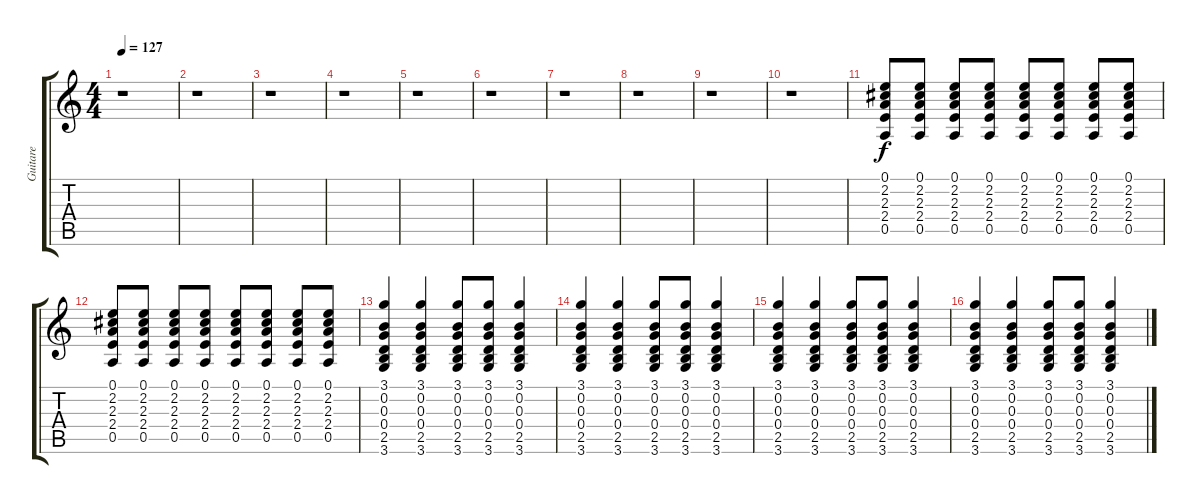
\track ("Guitare" "Guitare") {instrument acousticguitarsteel}
\staff {score tabs}
\tuning (E4 B3 G3 D3 A2 E2) {hide}
\ts (4 4)
\tempo 127
\clef g2
\ks c
r.1{dy f instrument acousticguitarsteel} |
r.1 |
r.1 |
r.1 |
r.1 |
r.1 |
r.1 |
r.1 |
r.1 |
r.1 |
(0.1 2.2 2.3 2.4 0.5).8 (0.1 2.2 2.3 2.4 0.5).8 (0.1 2.2 2.3 2.4 0.5).8 (0.1 2.2 2.3 2.4 0.5).8 (0.1 2.2 2.3 2.4 0.5).8 (0.1 2.2 2.3 2.4 0.5).8 (0.1 2.2 2.3 2.4 0.5).8 (0.1 2.2 2.3 2.4 0.5).8 |
(0.1 2.2 2.3 2.4 0.5).8 (0.1 2.2 2.3 2.4 0.5).8 (0.1 2.2 2.3 2.4 0.5).8 (0.1 2.2 2.3 2.4 0.5).8 (0.1 2.2 2.3 2.4 0.5).8 (0.1 2.2 2.3 2.4 0.5).8 (0.1 2.2 2.3 2.4 0.5).8 (0.1 2.2 2.3 2.4 0.5).8 |
(3.1 0.2 0.3 0.4 2.5 3.6).4 (3.1 0.2 0.3 0.4 2.5 3.6).4 (3.1 0.2 0.3 0.4 2.5 3.6).8 (3.1 0.2 0.3 0.4 2.5 3.6).8 (3.1 0.2 0.3 0.4 2.5 3.6).4 |
(3.1 0.2 0.3 0.4 2.5 3.6).4 (3.1 0.2 0.3 0.4 2.5 3.6).4 (3.1 0.2 0.3 0.4 2.5 3.6).8 (3.1 0.2 0.3 0.4 2.5 3.6).8 (3.1 0.2 0.3 0.4 2.5 3.6).4 |
(3.1 0.2 0.3 0.4 2.5 3.6).4 (3.1 0.2 0.3 0.4 2.5 3.6).4 (3.1 0.2 0.3 0.4 2.5 3.6).8 (3.1 0.2 0.3 0.4 2.5 3.6).8 (3.1 0.2 0.3 0.4 2.5 3.6).4 |
(3.1 0.2 0.3 0.4 2.5 3.6).4 (3.1 0.2 0.3 0.4 2.5 3.6).4 (3.1 0.2 0.3 0.4 2.5 3.6).8 (3.1 0.2 0.3 0.4 2.5 3.6).8 (3.1 0.2 0.3 0.4 2.5 3.6).4
